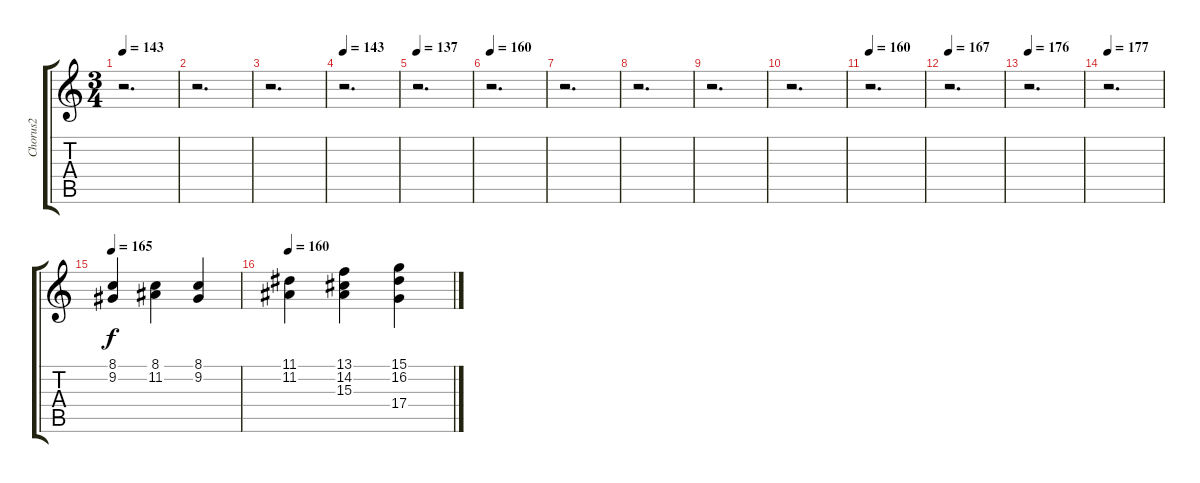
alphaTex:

\track ("Chorus2" "Chorus2") {instrument choiraahs}
\staff {score tabs}
\tuning (E4 B3 G3 D3 A2 E2) {hide}
\ts (3 4)
\tempo 143
\clef g2
\ks c
r.2{d dy f} |
r.2{d} |
r.2{d} |
\tempo 143
r.2{d} |
\tempo 137
r.2{d} |
\tempo 160
r.2{d} |
r.2{d} |
r.2{d} |
r.2{d} |
r.2{d} |
\tempo 160
r.2{d} |
\tempo 167
r.2{d} |
\tempo 176
r.2{d} |
\tempo 177
r.2{d} |
\tempo 165
(8.1 9.2).4 (8.1 11.2).4 (8.1 9.2).4 |
\tempo 160
(11.1 11.2).4 (13.1 14.2 15.3).4 (15.1 16.2 17.4).4
